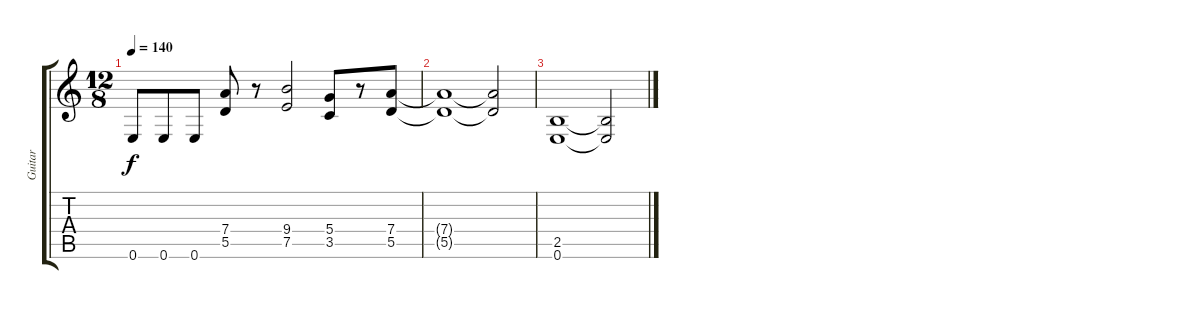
\track ("Guitar" "Guitar") {instrument distortionguitar}
\staff {score tabs}
\tuning (E4 B3 G3 D3 A2 E2) {hide}
\ts (12 8)
\tempo 140
\clef g2
\ks c
0.6.8{dy f} 0.6.8 0.6.8 (7.4 5.5).8 r.8 (9.4 7.5).2 (5.4 3.5).8 r.8 (7.4 5.5).8 |
(7.4{t} 5.5{t}).1 (7.4{t} 5.5{t}).2 |
(2.5 0.6).1 (2.5{t} 0.6{t}).2
